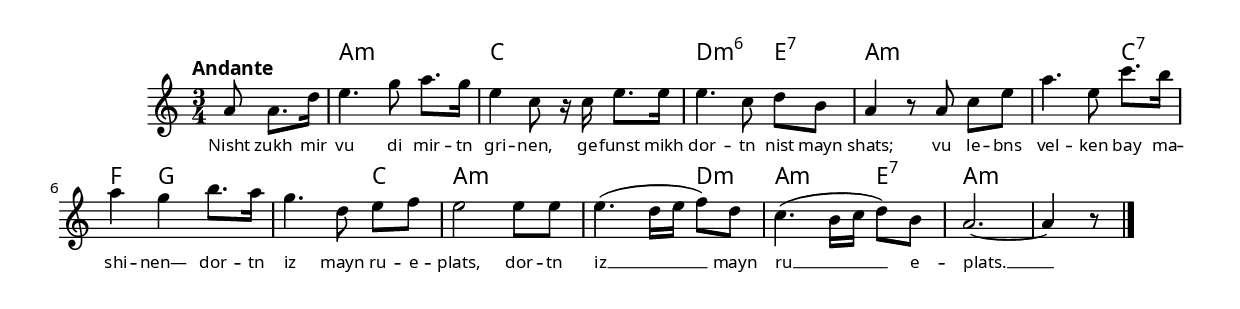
\version "2.18.2"
\language "english"
\include "../../../../templates/preamble.ly"

\score {
  <<
    \new ChordNames = "mainChords" {
      \chordmode { 
        s4. |
        a2.:m |
        c |
        d2:m6 e4:7 |
        a2.:m |
        a2:m c4:7 |
        f4: g2: |
        g2: c4: |
        a2.:m |
        a2:m d4:m |
        a2:m e4:7 |
        a2.:m | a:m
      }
    }
    \new Staff = "main" {
      \clef treble
      \key a \minor
      \time 3/4
      \tempo Andante
      \new Voice = "melody" {
        \relative d''{ 
          \partial 4. { a8 a8. d16 }
          e4. g8 a8. g16 |
          e4 c8 r16 c e8. e16 |
          e4. c8 d b |
          a4 r8 a c e |
          a4. e8 c'8. b16 |
          a4 g b8. a16 |
          g4. d8 e f |
          e2 e8 e |
          e4.( d16 e f8) d |
          c4.( b16 c d8) b |
          a2.~ |
          \end 3/8 { a4 r8 } |
          \bar "|."
        }
      }
    }
    
    \new Lyrics \lyricsto "melody" {
      Nisht zukh mir vu di mir -- tn gri -- nen,
      ge -- funst mikh dor -- tn nist mayn  shats;
      vu le -- bns vel -- ken bay ma -- shi -- nen—
      dor -- tn iz mayn ru -- e -- plats,
      dor -- tn iz __ mayn ru __ e -- plats. __
    }
  >>
}
